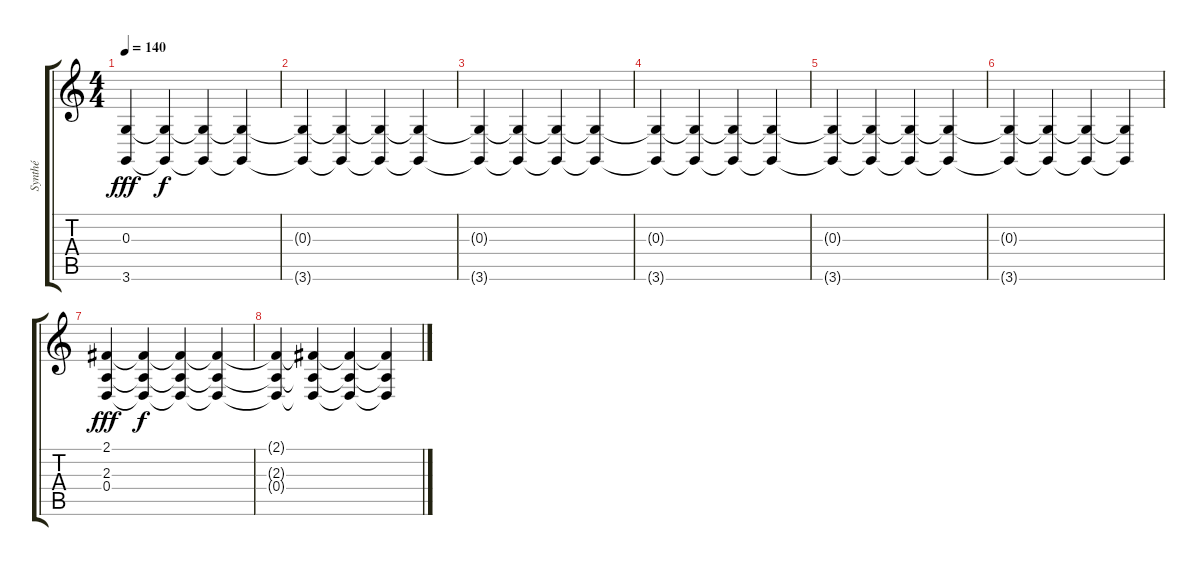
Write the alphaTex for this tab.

\track ("Synthé" "Synthé") {instrument pad8sweep}
\staff {score tabs}
\tuning (E4 B3 G3 D3 A2 E2) {hide}
\ts (4 4)
\tempo 140
\clef g2
\ks c
(0.3 3.6).4{dy fff balance 15} (0.3{t} 3.6{t}).4{dy f balance 14} (0.3{t} 3.6{t}).4{balance 13} (0.3{t} 3.6{t}).4{balance 12} |
(0.3{t} 3.6{t}).4{balance 11} (0.3{t} 3.6{t}).4{balance 10} (0.3{t} 3.6{t}).4 (0.3{t} 3.6{t}).4 |
(0.3{t} 3.6{t}).4 (0.3{t} 3.6{t}).4 (0.3{t} 3.6{t}).4 (0.3{t} 3.6{t}).4{volume 6} |
(0.3{t} 3.6{t}).4 (0.3{t} 3.6{t}).4 (0.3{t} 3.6{t}).4 (0.3{t} 3.6{t}).4{volume 5} |
(0.3{t} 3.6{t}).4{volume 4} (0.3{t} 3.6{t}).4 (0.3{t} 3.6{t}).4 (0.3{t} 3.6{t}).4 |
(0.3{t} 3.6{t}).4 (0.3{t} 3.6{t}).4 (0.3{t} 3.6{t}).4 (0.3{t} 3.6{t}).4{volume 3} |
(2.1 2.3 0.4).4{dy fff volume 2} (2.1{t} 2.3{t} 0.4{t}).4{dy f volume 2} (2.1{t} 2.3{t} 0.4{t}).4 (2.1{t} 2.3{t} 0.4{t}).4 |
(2.1{t} 2.3{t} 0.4{t}).4{volume 1} (2.1{t} 2.3{t} 0.4{t}).4 (2.1{t} 2.3{t} 0.4{t}).4 (2.1{t} 2.3{t} 0.4{t}).4{volume 0}
